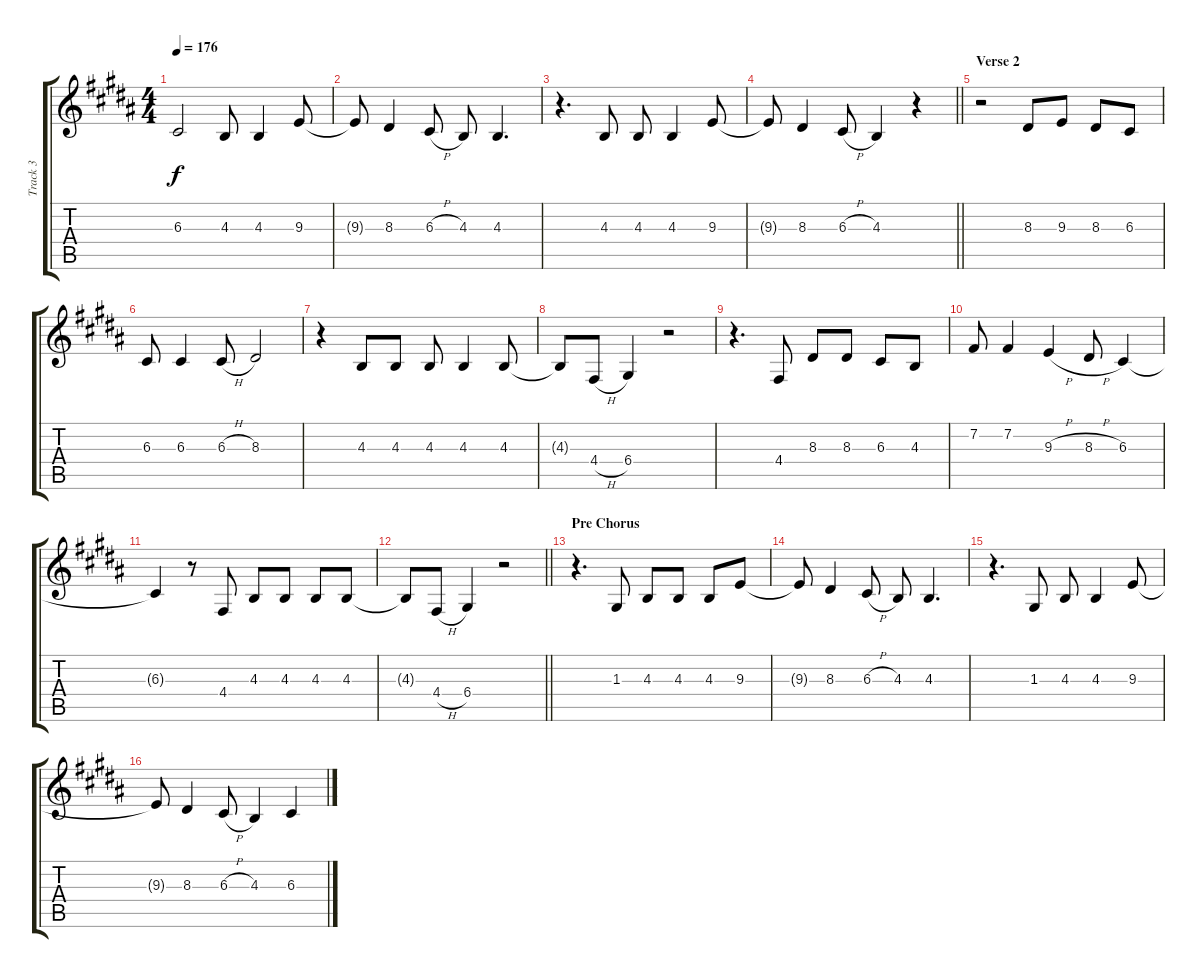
\track ("Track 3" "Track 3") {instrument trumpet}
\staff {score tabs}
\tuning (E4 B3 G3 D3 A2 E2) {hide}
\ts (4 4)
\tempo 176
\clef g2
\ks b
6.3{t}.2{dy f} 4.3.8 4.3.4 9.3.8 |
9.3{t}.8 8.3.4 6.3{h}.8 4.3.8 4.3.4{d} |
r.4{d} 4.3.8 4.3.8 4.3.4 9.3.8 |
\barLineRight lightlight
9.3{t}.8 8.3.4 6.3{h}.8 4.3.4 r.4 |
\section ("" "Verse 2")
r.2 8.3.8 9.3.8 8.3.8 6.3.8 |
6.3.8 6.3.4 6.3{h}.8 8.3.2 |
r.4 4.3.8 4.3.8 4.3.8 4.3.4 4.3.8 |
4.3{t}.8 4.4{h}.8 6.4.4 r.2 |
r.4{d} 4.4.8 8.3.8 8.3.8 6.3.8 4.3.8 |
7.2.8 7.2.4 9.3{h}.4 8.3{h}.8 6.3.4 |
6.3{t}.4 r.8 4.4.8 4.3.8 4.3.8 4.3.8 4.3.8 |
\barLineRight lightlight
4.3{t}.8 4.4{h}.8 6.4.4 r.2 |
\section ("" "Pre Chorus")
r.4{d} 1.3.8 4.3.8 4.3.8 4.3.8 9.3.8 |
9.3{t}.8 8.3.4 6.3{h}.8 4.3.8 4.3.4{d} |
r.4{d} 1.3.8 4.3.8 4.3.4 9.3.8 |
9.3{t}.8 8.3.4 6.3{h}.8 4.3.4 6.3.4
